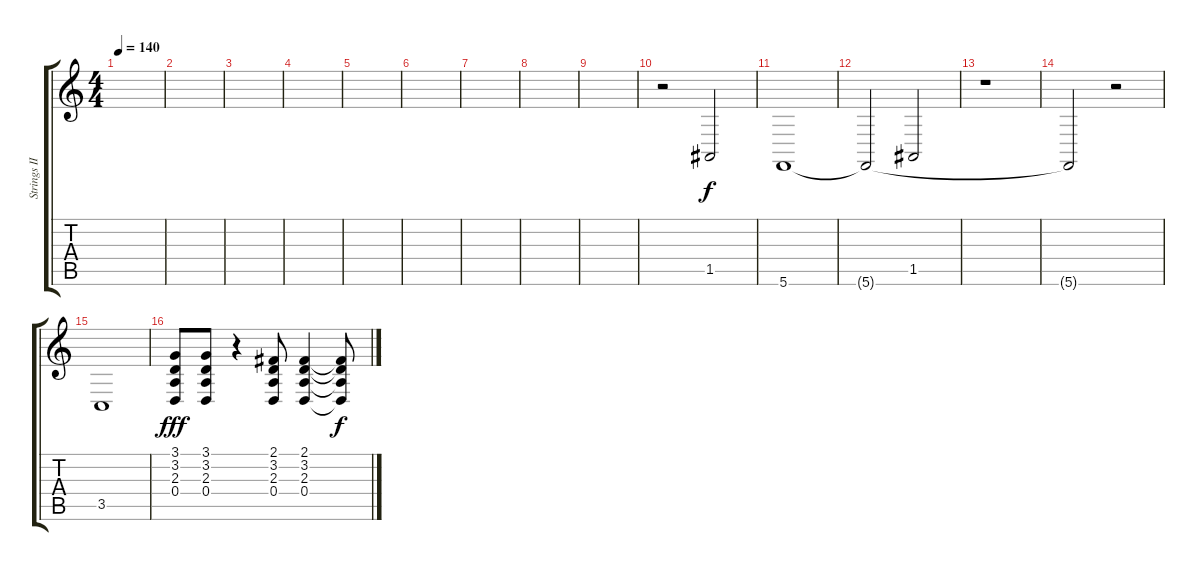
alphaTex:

\track ("Strings II" "Strings II") {instrument viola}
\staff {score tabs}
\tuning (E4 B3 G3 D3 A2 C2) {hide}
\ts (4 4)
\tempo 140
\clef g2
\ks c
|
|
|
|
|
|
|
|
|
r.2 1.5.2 |
5.6.1 |
5.6{t}.2 1.5.2 |
r.1 |
5.6{t}.2 r.2 |
3.5.1 |
(3.1 3.2 2.3 0.4).8{dy fff} (3.1 3.2 2.3 0.4).8 r.4 (2.1 3.2 2.3 0.4).8 (2.1 3.2 2.3 0.4).4 (2.1{t} 3.2{t} 2.3{t} 0.4{t}).8{dy f}
